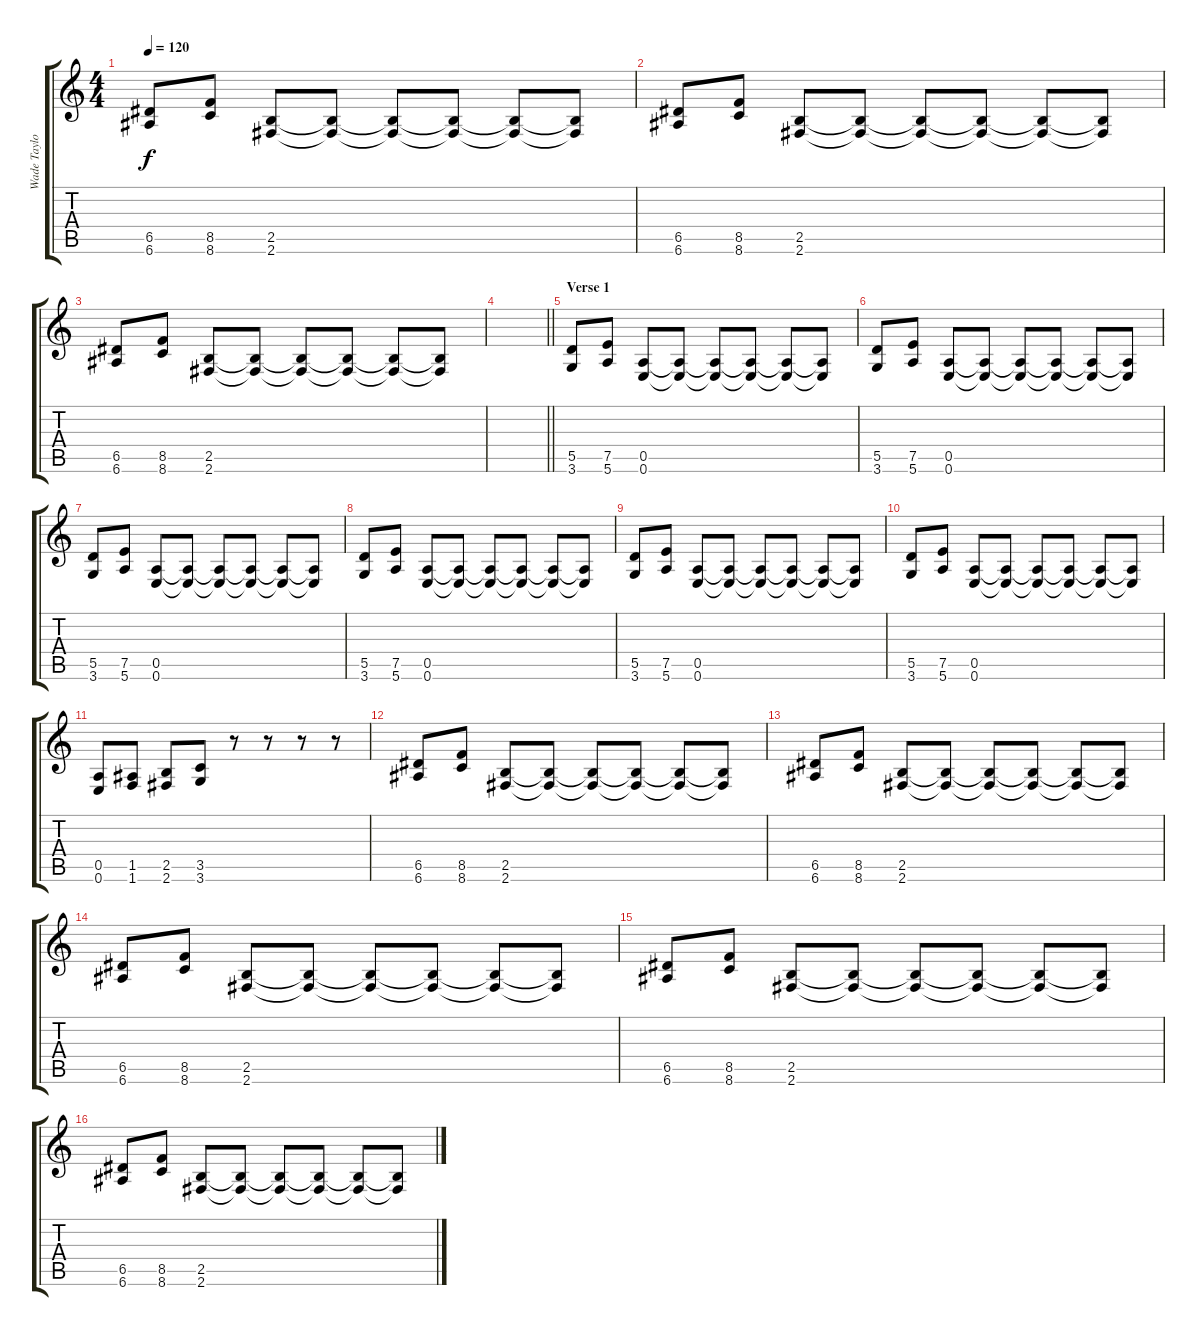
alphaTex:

\track ("Wade Taylor" "Wade Taylo") {instrument overdrivenguitar}
\staff {score tabs}
\tuning (E4 B3 G3 D3 A2 E2) {hide}
\ts (4 4)
\tempo 120
\clef g2
\ks c
(6.5 6.6).8{dy f} (8.5 8.6).8 (2.5 2.6).8 (2.5{t} 2.6{t}).8 (2.5{t} 2.6{t}).8 (2.5{t} 2.6{t}).8 (2.5{t} 2.6{t}).8 (2.5{t} 2.6{t}).8 |
(6.5 6.6).8 (8.5 8.6).8 (2.5 2.6).8 (2.5{t} 2.6{t}).8 (2.5{t} 2.6{t}).8 (2.5{t} 2.6{t}).8 (2.5{t} 2.6{t}).8 (2.5{t} 2.6{t}).8 |
(6.5 6.6).8 (8.5 8.6).8 (2.5 2.6).8 (2.5{t} 2.6{t}).8 (2.5{t} 2.6{t}).8 (2.5{t} 2.6{t}).8 (2.5{t} 2.6{t}).8 (2.5{t} 2.6{t}).8 |
\barLineRight lightlight
|
\section ("" "Verse 1")
(5.5 3.6).8 (7.5 5.6).8 (0.5 0.6).8 (0.5{t} 0.6{t}).8 (0.5{t} 0.6{t}).8 (0.5{t} 0.6{t}).8 (0.5{t} 0.6{t}).8 (0.5{t} 0.6{t}).8 |
(5.5 3.6).8 (7.5 5.6).8 (0.5 0.6).8 (0.5{t} 0.6{t}).8 (0.5{t} 0.6{t}).8 (0.5{t} 0.6{t}).8 (0.5{t} 0.6{t}).8 (0.5{t} 0.6{t}).8 |
(5.5 3.6).8 (7.5 5.6).8 (0.5 0.6).8 (0.5{t} 0.6{t}).8 (0.5{t} 0.6{t}).8 (0.5{t} 0.6{t}).8 (0.5{t} 0.6{t}).8 (0.5{t} 0.6{t}).8 |
(5.5 3.6).8 (7.5 5.6).8 (0.5 0.6).8 (0.5{t} 0.6{t}).8 (0.5{t} 0.6{t}).8 (0.5{t} 0.6{t}).8 (0.5{t} 0.6{t}).8 (0.5{t} 0.6{t}).8 |
(5.5 3.6).8 (7.5 5.6).8 (0.5 0.6).8 (0.5{t} 0.6{t}).8 (0.5{t} 0.6{t}).8 (0.5{t} 0.6{t}).8 (0.5{t} 0.6{t}).8 (0.5{t} 0.6{t}).8 |
(5.5 3.6).8 (7.5 5.6).8 (0.5 0.6).8 (0.5{t} 0.6{t}).8 (0.5{t} 0.6{t}).8 (0.5{t} 0.6{t}).8 (0.5{t} 0.6{t}).8 (0.5{t} 0.6{t}).8 |
(0.5 0.6).8 (1.5 1.6).8 (2.5 2.6).8 (3.5 3.6).8 r.8 r.8 r.8 r.8 |
(6.5 6.6).8 (8.5 8.6).8 (2.5 2.6).8 (2.5{t} 2.6{t}).8 (2.5{t} 2.6{t}).8 (2.5{t} 2.6{t}).8 (2.5{t} 2.6{t}).8 (2.5{t} 2.6{t}).8 |
(6.5 6.6).8 (8.5 8.6).8 (2.5 2.6).8 (2.5{t} 2.6{t}).8 (2.5{t} 2.6{t}).8 (2.5{t} 2.6{t}).8 (2.5{t} 2.6{t}).8 (2.5{t} 2.6{t}).8 |
(6.5 6.6).8 (8.5 8.6).8 (2.5 2.6).8 (2.5{t} 2.6{t}).8 (2.5{t} 2.6{t}).8 (2.5{t} 2.6{t}).8 (2.5{t} 2.6{t}).8 (2.5{t} 2.6{t}).8 |
(6.5 6.6).8 (8.5 8.6).8 (2.5 2.6).8 (2.5{t} 2.6{t}).8 (2.5{t} 2.6{t}).8 (2.5{t} 2.6{t}).8 (2.5{t} 2.6{t}).8 (2.5{t} 2.6{t}).8 |
(6.5 6.6).8 (8.5 8.6).8 (2.5 2.6).8 (2.5{t} 2.6{t}).8 (2.5{t} 2.6{t}).8 (2.5{t} 2.6{t}).8 (2.5{t} 2.6{t}).8 (2.5{t} 2.6{t}).8
